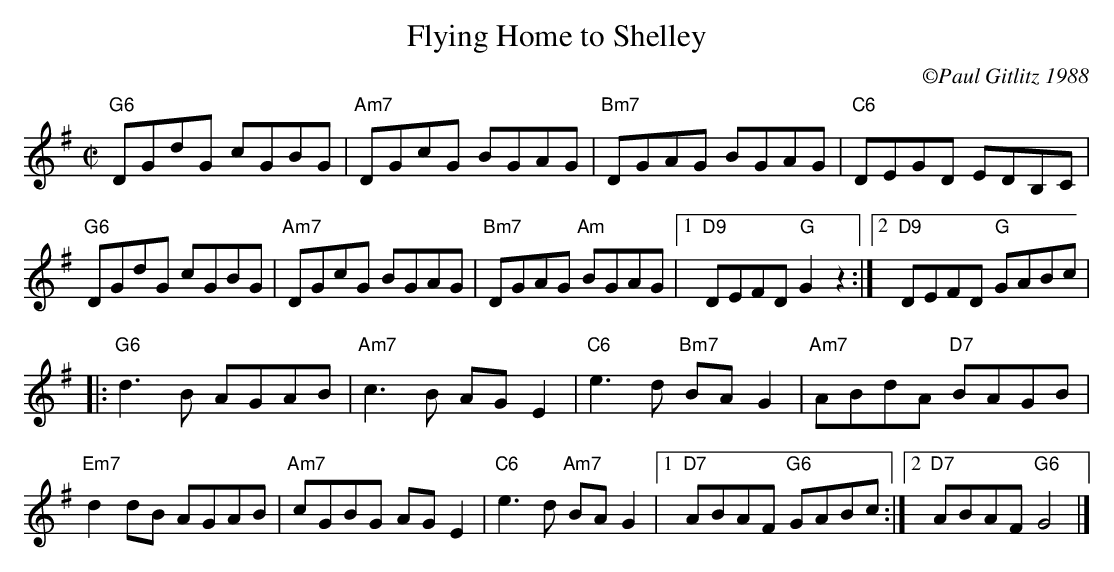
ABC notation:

X:1
T:Flying Home to Shelley
M:C|
L:1/8
C:©Paul Gitlitz 1988
String Beings on "Being Reel", Rodney Miller on "Flying On Home", Lift Ticket on "New Balance",
Heathen Creek on "24 Hrs",  Skeeziks on "Portrait of Eldvig",
Laura Cortese on "even the lost creek", The Melbourne Scottish Fiddlers on "A Long Way Home", Lisa & Heather Malyuk on "13 Tunes" & Paul Gitlitz on "To Have and To Hold".
K:G
"G6"DGdG cGBG|"Am7"DGcG BGAG|"Bm7"DGAG BGAG|"C6"DEGD EDB,C|!
"G6"DGdG cGBG|"Am7"DGcG BGAG|"Bm7"DGAG "Am"BGAG|1"D9"DEFD "G"G2z2:|2"D9"DEFD "G"GABc|!
|:"G6"d3B AGAB|"Am7"c3B AGE2|"C6"e3d "Bm7"BAG2|"Am7"ABdA "D7"BAGB|!
"Em7"d2dB AGAB|"Am7"cGBG AGE2|"C6"e3d "Am7"BAG2|1"D7"ABAF "G6"GABc:|2"D7"ABAF "G6"G4|]
